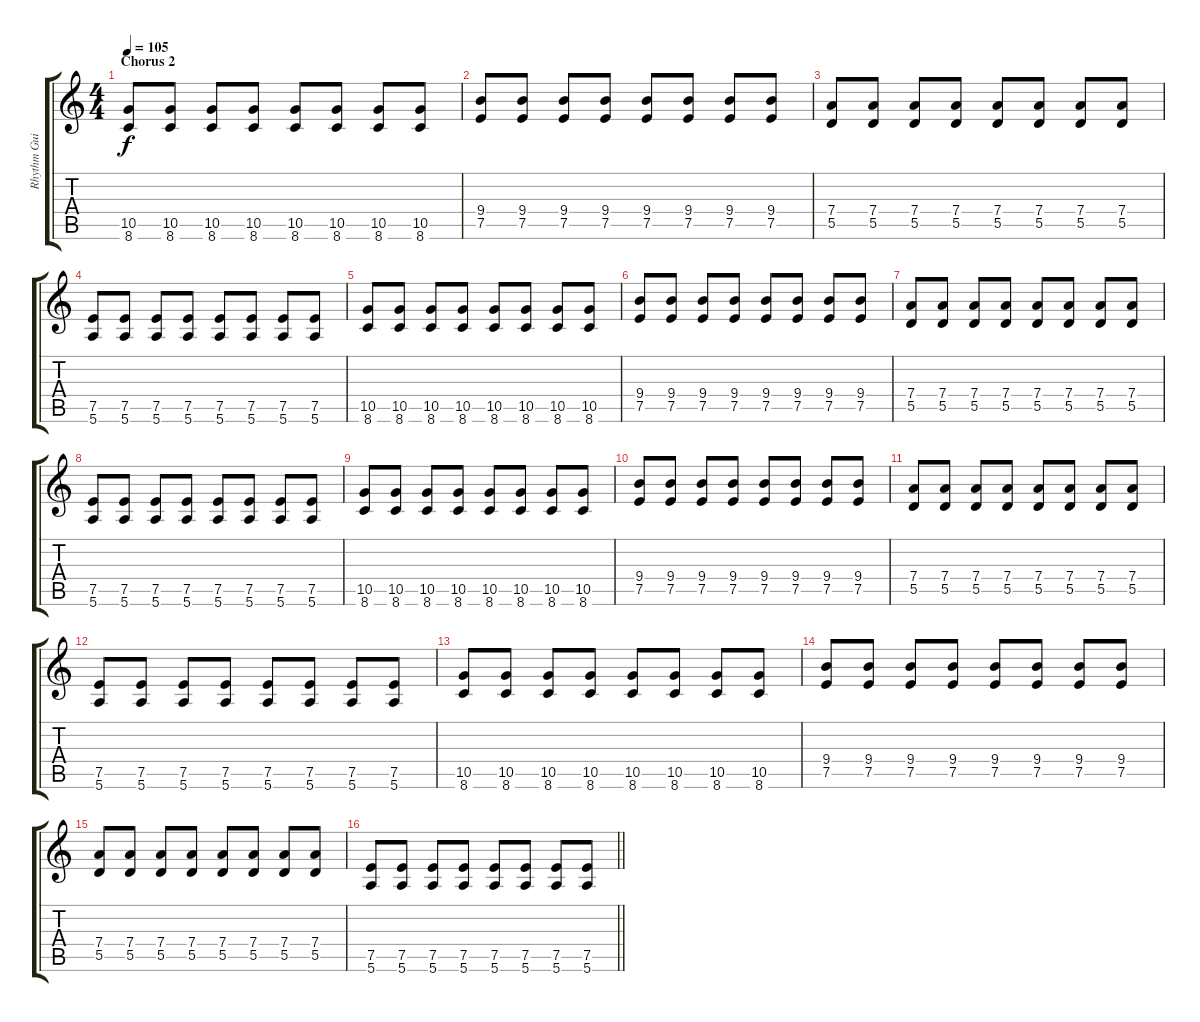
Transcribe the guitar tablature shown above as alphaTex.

\track ("Rhythm Guitar" "Rhythm Gui") {instrument electricguitarjazz}
\staff {score tabs}
\tuning (E4 B3 G3 D3 A2 E2) {hide}
\ts (4 4)
\section ("" "Chorus 2")
\tempo 105
\clef g2
\ks c
(10.5 8.6).8{dy f} (10.5 8.6).8 (10.5 8.6).8 (10.5 8.6).8 (10.5 8.6).8 (10.5 8.6).8 (10.5 8.6).8 (10.5 8.6).8 |
(9.4 7.5).8 (9.4 7.5).8 (9.4 7.5).8 (9.4 7.5).8 (9.4 7.5).8 (9.4 7.5).8 (9.4 7.5).8 (9.4 7.5).8 |
(7.4 5.5).8 (7.4 5.5).8 (7.4 5.5).8 (7.4 5.5).8 (7.4 5.5).8 (7.4 5.5).8 (7.4 5.5).8 (7.4 5.5).8 |
(7.5 5.6).8 (7.5 5.6).8 (7.5 5.6).8 (7.5 5.6).8 (7.5 5.6).8 (7.5 5.6).8 (7.5 5.6).8 (7.5 5.6).8 |
(10.5 8.6).8 (10.5 8.6).8 (10.5 8.6).8 (10.5 8.6).8 (10.5 8.6).8 (10.5 8.6).8 (10.5 8.6).8 (10.5 8.6).8 |
(9.4 7.5).8 (9.4 7.5).8 (9.4 7.5).8 (9.4 7.5).8 (9.4 7.5).8 (9.4 7.5).8 (9.4 7.5).8 (9.4 7.5).8 |
(7.4 5.5).8 (7.4 5.5).8 (7.4 5.5).8 (7.4 5.5).8 (7.4 5.5).8 (7.4 5.5).8 (7.4 5.5).8 (7.4 5.5).8 |
(7.5 5.6).8 (7.5 5.6).8 (7.5 5.6).8 (7.5 5.6).8 (7.5 5.6).8 (7.5 5.6).8 (7.5 5.6).8 (7.5 5.6).8 |
(10.5 8.6).8 (10.5 8.6).8 (10.5 8.6).8 (10.5 8.6).8 (10.5 8.6).8 (10.5 8.6).8 (10.5 8.6).8 (10.5 8.6).8 |
(9.4 7.5).8 (9.4 7.5).8 (9.4 7.5).8 (9.4 7.5).8 (9.4 7.5).8 (9.4 7.5).8 (9.4 7.5).8 (9.4 7.5).8 |
(7.4 5.5).8 (7.4 5.5).8 (7.4 5.5).8 (7.4 5.5).8 (7.4 5.5).8 (7.4 5.5).8 (7.4 5.5).8 (7.4 5.5).8 |
(7.5 5.6).8 (7.5 5.6).8 (7.5 5.6).8 (7.5 5.6).8 (7.5 5.6).8 (7.5 5.6).8 (7.5 5.6).8 (7.5 5.6).8 |
(10.5 8.6).8 (10.5 8.6).8 (10.5 8.6).8 (10.5 8.6).8 (10.5 8.6).8 (10.5 8.6).8 (10.5 8.6).8 (10.5 8.6).8 |
(9.4 7.5).8 (9.4 7.5).8 (9.4 7.5).8 (9.4 7.5).8 (9.4 7.5).8 (9.4 7.5).8 (9.4 7.5).8 (9.4 7.5).8 |
(7.4 5.5).8 (7.4 5.5).8 (7.4 5.5).8 (7.4 5.5).8 (7.4 5.5).8 (7.4 5.5).8 (7.4 5.5).8 (7.4 5.5).8 |
\barLineRight lightlight
(7.5 5.6).8 (7.5 5.6).8 (7.5 5.6).8 (7.5 5.6).8 (7.5 5.6).8 (7.5 5.6).8 (7.5 5.6).8 (7.5 5.6).8
